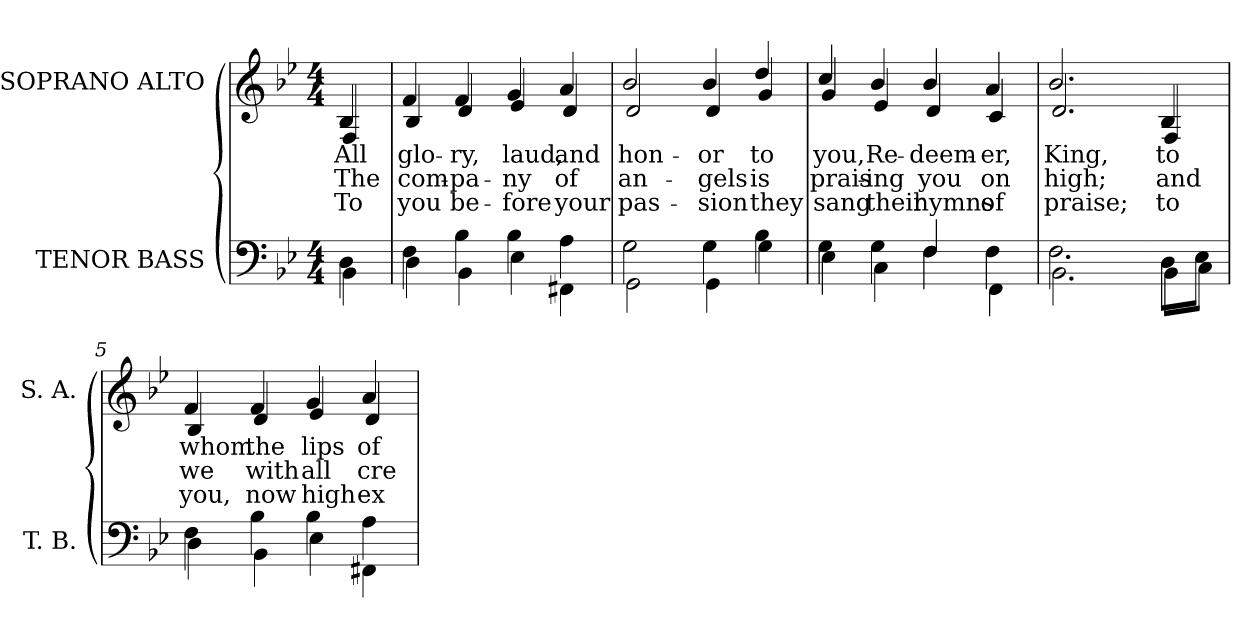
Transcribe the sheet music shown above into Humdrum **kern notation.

**kern	**kern	**text	**text	**text
*part2	*part1	*part1	*part1	*part1
*staff2	*staff1	*staff1	*staff1	*staff1
*I"TENOR BASS	*I"SOPRANO ALTO	*	*	*
*I'T. B.	*I'S. A.	*	*	*
!!LO:PB:g=z
*clefF4	*clefG2	*	*	*
*k[b-e-]	*k[b-e-]	*	*	*
*B-:	*B-:	*	*	*
*M4/4	*M4/4	*	*	*
=	=	=	=	=
*^	*	*	*	*
!	!	!LO:TX:b:cj:t=1	!	!	!
!	!	!LO:TX:b:cj:t=2	!	!	!
!	!	!LO:TX:b:cj:t=3	!	!	!
!	!	!	!LO:LY:b:color=#000000	!LO:LY:b:color=#000000	!LO:LY:b:color=#000000
*	*	*^	*	*	*
4Di\	4BB-i\	4B-i/	4Fi/	All	The	To
=	=	=	=	=	=	=
!	!	!	!	!LO:LY:b:color=#000000	!LO:LY:b:color=#000000	!LO:LY:b:color=#000000
4Fi\	4Di\	4fi/	4B-i/	glo-	com-	you
!	!	!	!	!LO:LY:b:color=#000000	!LO:LY:b:color=#000000	!LO:LY:b:color=#000000
4B-i\	4BB-i\	4fi/	4di/	-ry,	-pa-	be-
!	!	!	!	!LO:LY:b:color=#000000	!LO:LY:b:color=#000000	!LO:LY:b:color=#000000
4B-i\	4E-i\	4gi/	4e-i/	laud,	-ny	-fore
!	!	!	!	!LO:LY:b:color=#000000	!LO:LY:b:color=#000000	!LO:LY:b:color=#000000
4Ai\	4FF#Xi\	4ai/	4di/	and	of	your
=1	=1	=1	=1	=1	=1	=1
!	!	!	!	!LO:LY:b:color=#000000	!LO:LY:b:color=#000000	!LO:LY:b:color=#000000
2Gi\	2GGi\	2b-i/	2di/	hon-	an-	pas-
!	!	!	!	!LO:LY:b:color=#000000	!LO:LY:b:color=#000000	!LO:LY:b:color=#000000
4Gi\	4GGi\	4b-i/	4di/	-or	-gels	-sion
!	!	!	!	!LO:LY:b:color=#000000	!LO:LY:b:color=#000000	!LO:LY:b:color=#000000
4B-i\	4Gi\	4ddi/	4gi/	to	is	they
=2	=2	=2	=2	=2	=2	=2
!	!	!	!	!LO:LY:b:color=#000000	!LO:LY:b:color=#000000	!LO:LY:b:color=#000000
4Gi\	4E-i\	4cci/	4gi/	you,	prais-	sang
!	!	!	!	!LO:LY:b:color=#000000	!LO:LY:b:color=#000000	!LO:LY:b:color=#000000
4Gi\	4Ci\	4b-i/	4e-i/	Re-	-ing	their
!	!	!	!	!LO:LY:b:color=#000000	!LO:LY:b:color=#000000	!LO:LY:b:color=#000000
4Fi/	4Fi\	4b-i/	4di/	-deem-	you	hymns
!	!	!	!	!LO:LY:b:color=#000000	!LO:LY:b:color=#000000	!LO:LY:b:color=#000000
4Fi\	4FFi\	4ai/	4ci/	-er,	on	of
=3	=3	=3	=3	=3	=3	=3
!	!	!	!	!LO:LY:b:color=#000000	!LO:LY:b:color=#000000	!LO:LY:b:color=#000000
2.Fi\	2.BB-i\	2.b-i/	2.di/	King,	high;	praise;
!!LO:LB:g=z	!!
=4-	=4-	=4-	=4-	=4-	=4-	=4-
!	!	!	!	!LO:LY:b:color=#000000	!LO:LY:b:color=#000000	!LO:LY:b:color=#000000
8Di\L	8BB-i\L	4B-i/	4Fi/	to	and	to
8E-i\J	8Ci\J	.	.	.	.	.
=5	=5	=5	=5	=5	=5	=5
!	!	!	!	!LO:LY:b:color=#000000	!LO:LY:b:color=#000000	!LO:LY:b:color=#000000
4Fi\	4Di\	4fi/	4B-i/	whom	we	you,
!	!	!	!	!LO:LY:b:color=#000000	!LO:LY:b:color=#000000	!LO:LY:b:color=#000000
4B-i\	4BB-i\	4fi/	4di/	the	with	now
!	!	!	!	!LO:LY:b:color=#000000	!LO:LY:b:color=#000000	!LO:LY:b:color=#000000
4B-i\	4E-i\	4gi/	4e-i/	lips	all	high
!	!	!	!	!LO:LY:b:color=#000000	!LO:LY:b:color=#000000	!LO:LY:b:color=#000000
4Ai\	4FF#Xi\	4ai/	4di/	of	cre-	ex-
*v	*v	*	*	*	*	*
*	*v	*v	*	*	*
=	=	=	=	=
*-	*-	*-	*-	*-
